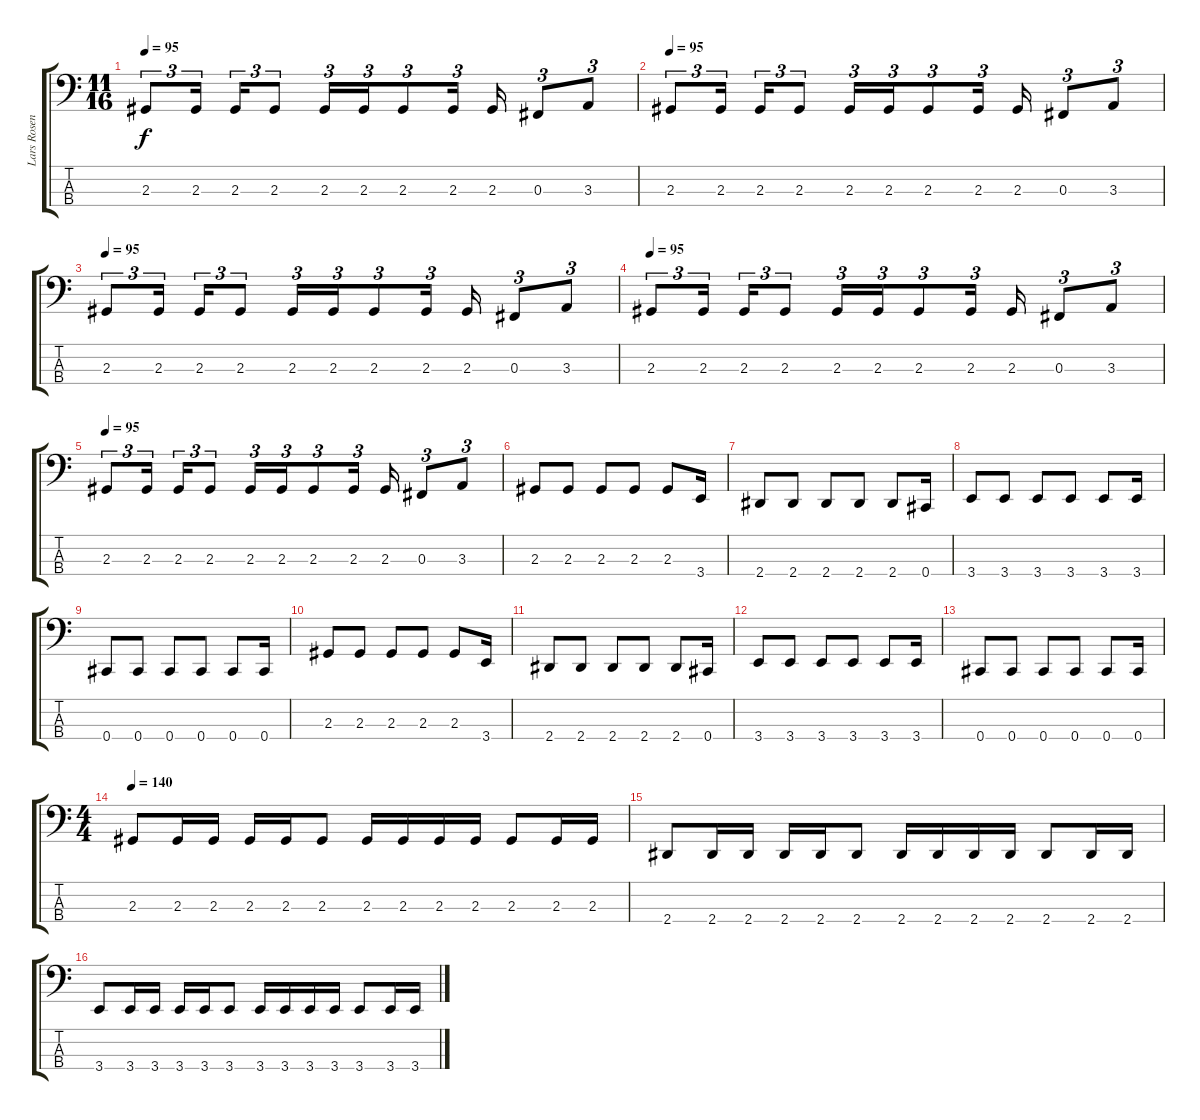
\track ("Lars Rosenberg (bass)" "Lars Rosen") {instrument electricbassfinger}
\staff {score tabs}
\tuning (E2 B1 Gb1 Db1) {hide}
\ts (11 16)
\tempo 95
\clef f4
\ks c
2.3.8{tu (3 2) dy f} 2.3.16{tu (3 2)} 2.3.16{tu (3 2)} 2.3.8{tu (3 2)} 2.3.16{tu (3 2)} 2.3.16{tu (3 2)} 2.3.8{tu (3 2)} 2.3.16{tu (3 2)} 2.3.16 0.3.8{tu (3 2)} 3.3.8{tu (3 2)} |
\tempo 95
2.3.8{tu (3 2)} 2.3.16{tu (3 2)} 2.3.16{tu (3 2)} 2.3.8{tu (3 2)} 2.3.16{tu (3 2)} 2.3.16{tu (3 2)} 2.3.8{tu (3 2)} 2.3.16{tu (3 2)} 2.3.16 0.3.8{tu (3 2)} 3.3.8{tu (3 2)} |
\tempo 95
2.3.8{tu (3 2)} 2.3.16{tu (3 2)} 2.3.16{tu (3 2)} 2.3.8{tu (3 2)} 2.3.16{tu (3 2)} 2.3.16{tu (3 2)} 2.3.8{tu (3 2)} 2.3.16{tu (3 2)} 2.3.16 0.3.8{tu (3 2)} 3.3.8{tu (3 2)} |
\tempo 95
2.3.8{tu (3 2)} 2.3.16{tu (3 2)} 2.3.16{tu (3 2)} 2.3.8{tu (3 2)} 2.3.16{tu (3 2)} 2.3.16{tu (3 2)} 2.3.8{tu (3 2)} 2.3.16{tu (3 2)} 2.3.16 0.3.8{tu (3 2)} 3.3.8{tu (3 2)} |
\tempo 95
2.3.8{tu (3 2)} 2.3.16{tu (3 2)} 2.3.16{tu (3 2)} 2.3.8{tu (3 2)} 2.3.16{tu (3 2)} 2.3.16{tu (3 2)} 2.3.8{tu (3 2)} 2.3.16{tu (3 2)} 2.3.16 0.3.8{tu (3 2)} 3.3.8{tu (3 2)} |
2.3.8 2.3.8 2.3.8 2.3.8 2.3.8 3.4.16 |
2.4.8 2.4.8 2.4.8 2.4.8 2.4.8 0.4.16 |
3.4.8 3.4.8 3.4.8 3.4.8 3.4.8 3.4.16 |
0.4.8 0.4.8 0.4.8 0.4.8 0.4.8 0.4.16 |
2.3.8 2.3.8 2.3.8 2.3.8 2.3.8 3.4.16 |
2.4.8 2.4.8 2.4.8 2.4.8 2.4.8 0.4.16 |
3.4.8 3.4.8 3.4.8 3.4.8 3.4.8 3.4.16 |
0.4.8 0.4.8 0.4.8 0.4.8 0.4.8 0.4.16 |
\ts (4 4)
\tempo 140
2.3.8 2.3.16 2.3.16 2.3.16 2.3.16 2.3.8 2.3.16 2.3.16 2.3.16 2.3.16 2.3.8 2.3.16 2.3.16 |
2.4.8 2.4.16 2.4.16 2.4.16 2.4.16 2.4.8 2.4.16 2.4.16 2.4.16 2.4.16 2.4.8 2.4.16 2.4.16 |
3.4.8 3.4.16 3.4.16 3.4.16 3.4.16 3.4.8 3.4.16 3.4.16 3.4.16 3.4.16 3.4.8 3.4.16 3.4.16
